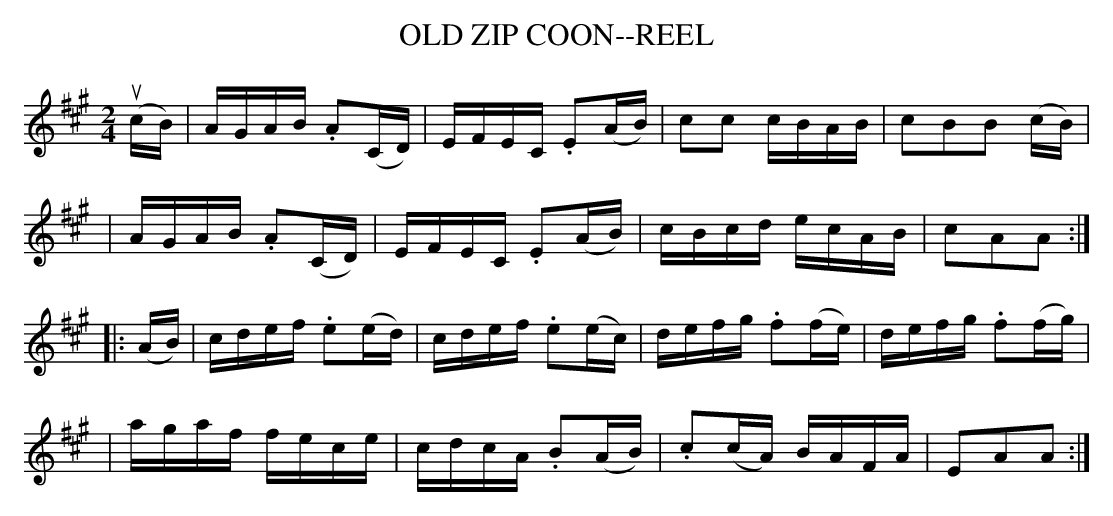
X:1
T: OLD ZIP COON--REEL
M: 2/4
L: 1/16
K: A
(ucB) \
| AGAB .A2(CD) | EFEC .E2(AB) | c2c2 cBAB | c2B2B2 (cB) |
| AGAB .A2(CD) | EFEC .E2(AB) | cBcd ecAB | c2A2A2 :|
|: (AB) \
| cdef .e2(ed) | cdef .e2(ec) | defg .f2(fe) | defg .f2(fg) |
| agaf fece | cdcA .B2(AB) | .c2(cA) BAFA | E2A2A2 :|
